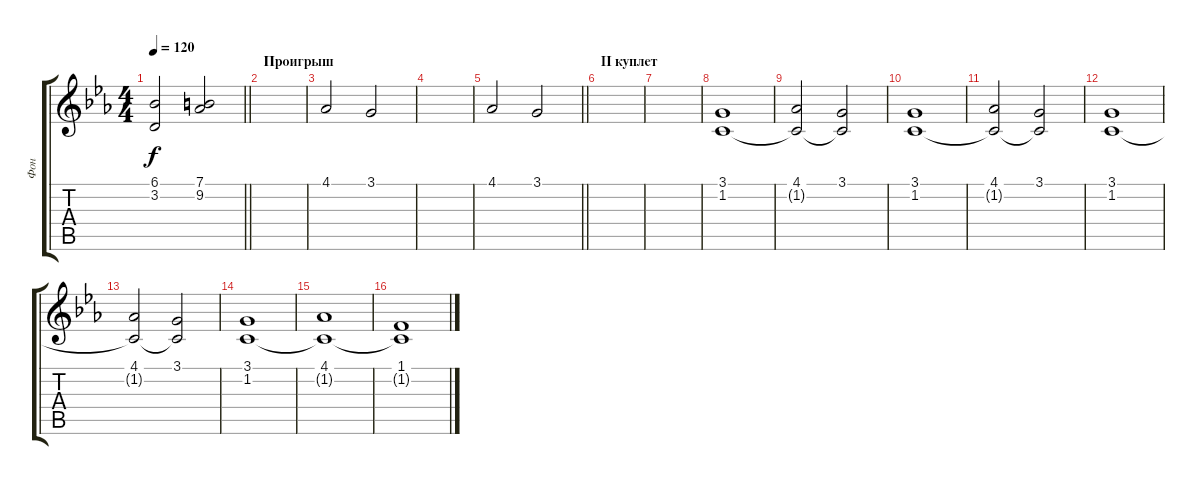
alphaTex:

\track ("Фон" "Фон") {instrument pad2warm}
\staff {score tabs}
\tuning (E4 B3 G3 D3 A2 E2) {hide}
\ts (4 4)
\tempo 120
\clef g2
\barLineRight lightlight
\ks cminor
(6.1 3.2).2{dy f} (7.1 9.2).2 |
\section ("" "Проигрыш")
|
4.1.2 3.1.2 |
|
\barLineRight lightlight
4.1.2 3.1.2 |
\section ("" "II куплет")
|
|
(3.1 1.2).1 |
(4.1 1.2{t}).2 (3.1 1.2{t}).2 |
(3.1 1.2).1 |
(4.1 1.2{t}).2 (3.1 1.2{t}).2 |
(3.1 1.2).1 |
(4.1 1.2{t}).2 (3.1 1.2{t}).2 |
(3.1 1.2).1 |
(4.1 1.2{t}).1 |
(1.1 1.2{t}).1
